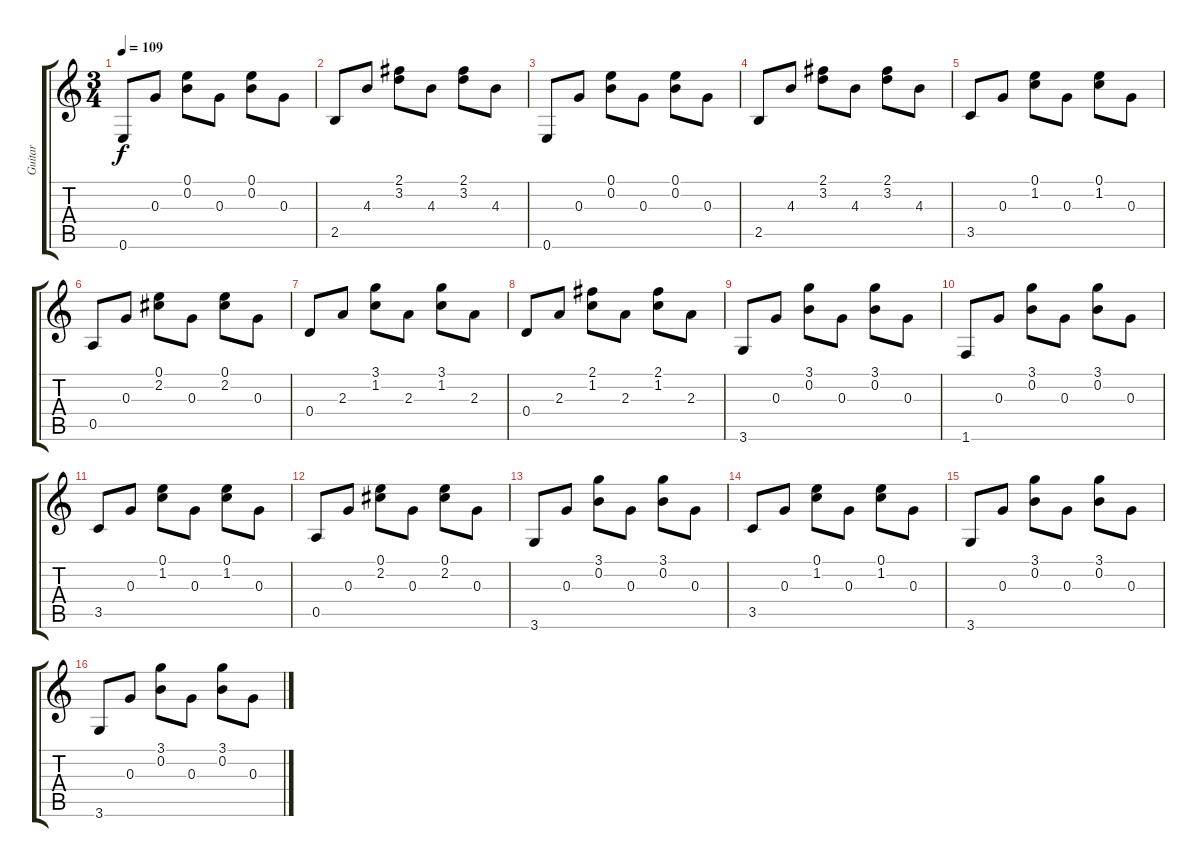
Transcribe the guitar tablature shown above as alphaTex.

\track ("Guitar" "Guitar") {instrument acousticguitarsteel}
\staff {score tabs}
\tuning (E4 B3 G3 D3 A2 E2) {hide}
\ts (3 4)
\tempo 109
\clef g2
\ks c
0.6.8{dy f} 0.3.8 (0.1 0.2).8 0.3.8 (0.1 0.2).8 0.3.8 |
2.5.8 4.3.8 (2.1 3.2).8 4.3.8 (2.1 3.2).8 4.3.8 |
0.6.8 0.3.8 (0.1 0.2).8 0.3.8 (0.1 0.2).8 0.3.8 |
2.5.8 4.3.8 (2.1 3.2).8 4.3.8 (2.1 3.2).8 4.3.8 |
3.5.8 0.3.8 (0.1 1.2).8 0.3.8 (0.1 1.2).8 0.3.8 |
0.5.8 0.3.8 (0.1 2.2).8 0.3.8 (0.1 2.2).8 0.3.8 |
0.4.8 2.3.8 (3.1 1.2).8 2.3.8 (3.1 1.2).8 2.3.8 |
0.4.8 2.3.8 (2.1 1.2).8 2.3.8 (2.1 1.2).8 2.3.8 |
3.6.8 0.3.8 (3.1 0.2).8 0.3.8 (3.1 0.2).8 0.3.8 |
1.6.8 0.3.8 (3.1 0.2).8 0.3.8 (3.1 0.2).8 0.3.8 |
3.5.8 0.3.8 (0.1 1.2).8 0.3.8 (0.1 1.2).8 0.3.8 |
0.5.8 0.3.8 (0.1 2.2).8 0.3.8 (0.1 2.2).8 0.3.8 |
3.6.8 0.3.8 (3.1 0.2).8 0.3.8 (3.1 0.2).8 0.3.8 |
3.5.8 0.3.8 (0.1 1.2).8 0.3.8 (0.1 1.2).8 0.3.8 |
3.6.8 0.3.8 (3.1 0.2).8 0.3.8 (3.1 0.2).8 0.3.8 |
3.6.8 0.3.8 (3.1 0.2).8 0.3.8 (3.1 0.2).8 0.3.8
